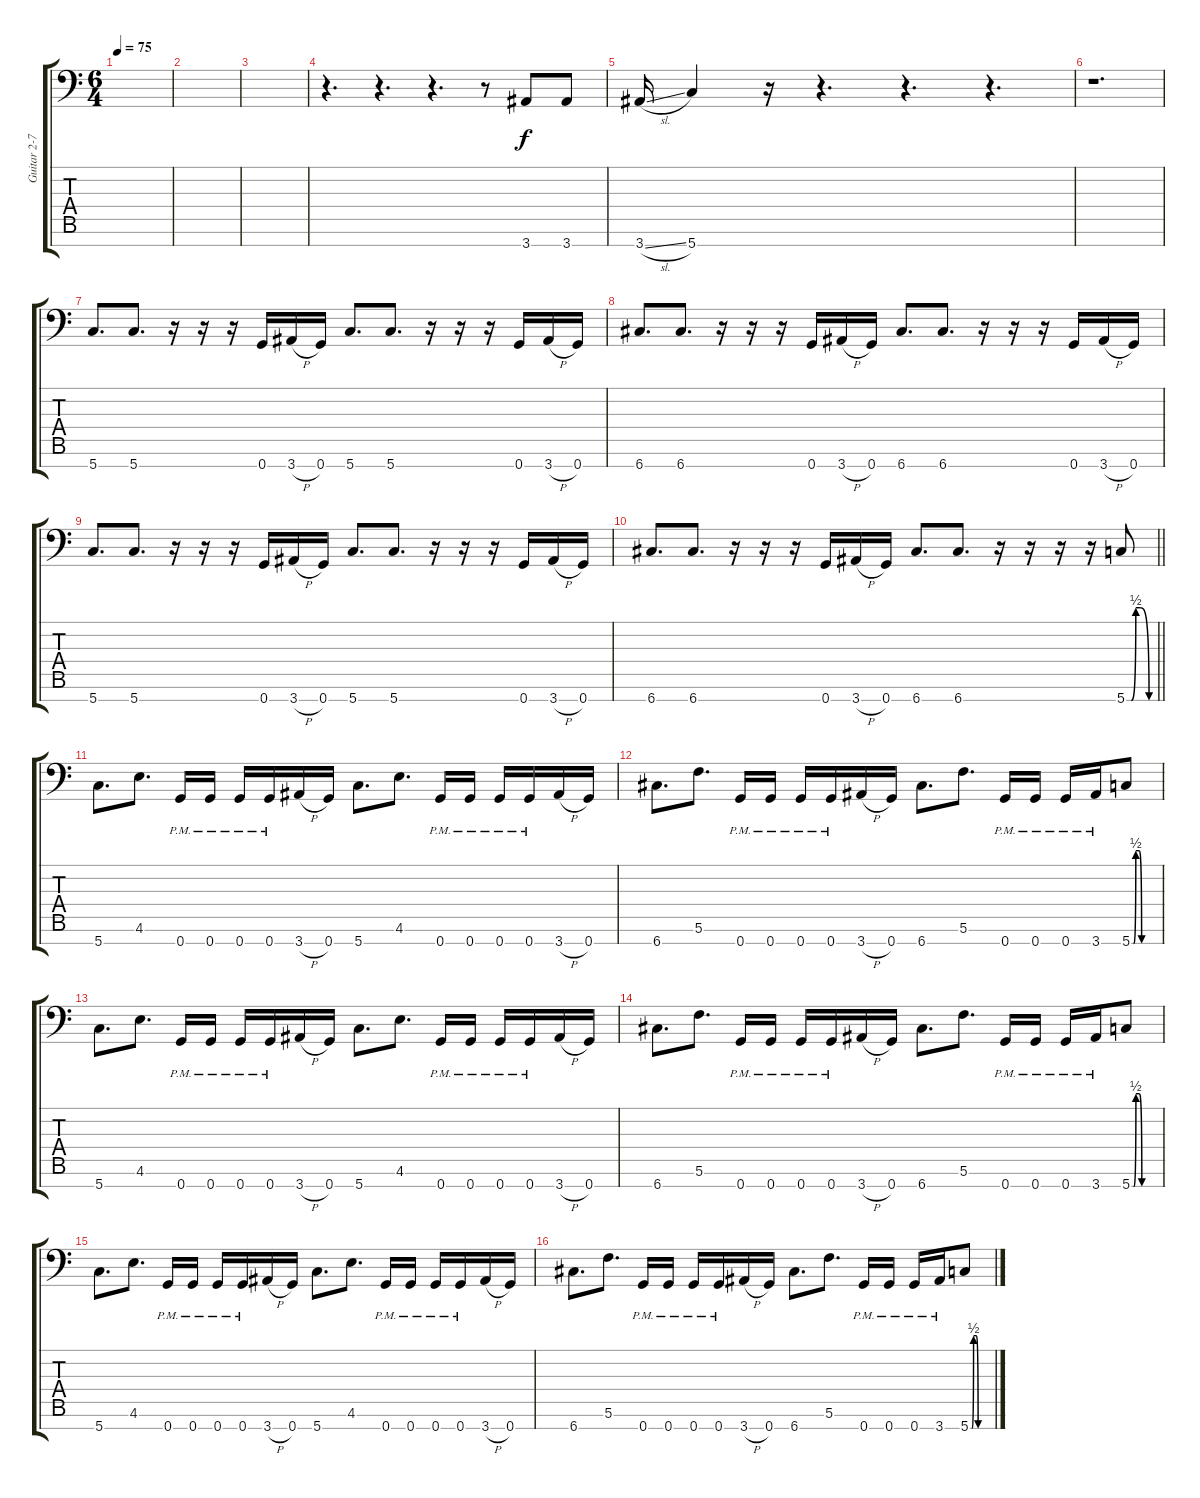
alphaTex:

\track ("Guitar 2-7string" "Guitar 2-7") {instrument distortionguitar}
\staff {score tabs}
\tuning (E4 C4 G3 C3 G2 C2 G1) {hide}
\ts (6 4)
\tempo 75
\clef f4
\ks c
|
|
|
r.4{d} r.4{d} r.4{d} r.8 3.7.8 3.7.8 |
3.7{sl}.16 5.7.4 r.16 r.4{d} r.4{d} r.4{d} |
r.1{d} |
5.7.8{d} 5.7.8{d} r.16 r.16 r.16 0.7.16 3.7{h}.16 0.7.16 5.7.8{d} 5.7.8{d} r.16 r.16 r.16 0.7.16 3.7{h}.16 0.7.16 |
6.7.8{d} 6.7.8{d} r.16 r.16 r.16 0.7.16 3.7{h}.16 0.7.16 6.7.8{d} 6.7.8{d} r.16 r.16 r.16 0.7.16 3.7{h}.16 0.7.16 |
5.7.8{d} 5.7.8{d} r.16 r.16 r.16 0.7.16 3.7{h}.16 0.7.16 5.7.8{d} 5.7.8{d} r.16 r.16 r.16 0.7.16 3.7{h}.16 0.7.16 |
\barLineRight lightlight
6.7.8{d} 6.7.8{d} r.16 r.16 r.16 0.7.16 3.7{h}.16 0.7.16 6.7.8{d} 6.7.8{d} r.16 r.16 r.16 r.16 5.7{be (custom 0 0 10 0 20 2 30 2 49 0 60 0)}.8 |
5.7.8{d} 4.6.8{d} 0.7{pm}.16 0.7{pm}.16 0.7{pm}.16 0.7{pm}.16 3.7{h}.16 0.7.16 5.7.8{d} 4.6.8{d} 0.7{pm}.16 0.7{pm}.16 0.7{pm}.16 0.7{pm}.16 3.7{h}.16 0.7.16 |
6.7.8{d} 5.6.8{d} 0.7{pm}.16 0.7{pm}.16 0.7{pm}.16 0.7{pm}.16 3.7{h}.16 0.7.16 6.7.8{d} 5.6.8{d} 0.7{pm}.16 0.7{pm}.16 0.7{pm}.16 3.7{pm}.16 5.7{be (custom 0 0 4 0 9 2 16 2 22 0 60 0)}.8 |
5.7.8{d} 4.6.8{d} 0.7{pm}.16 0.7{pm}.16 0.7{pm}.16 0.7{pm}.16 3.7{h}.16 0.7.16 5.7.8{d} 4.6.8{d} 0.7{pm}.16 0.7{pm}.16 0.7{pm}.16 0.7{pm}.16 3.7{h}.16 0.7.16 |
6.7.8{d} 5.6.8{d} 0.7{pm}.16 0.7{pm}.16 0.7{pm}.16 0.7{pm}.16 3.7{h}.16 0.7.16 6.7.8{d} 5.6.8{d} 0.7{pm}.16 0.7{pm}.16 0.7{pm}.16 3.7{pm}.16 5.7{be (custom 0 0 4 0 9 2 16 2 22 0 60 0)}.8 |
5.7.8{d} 4.6.8{d} 0.7{pm}.16 0.7{pm}.16 0.7{pm}.16 0.7{pm}.16 3.7{h}.16 0.7.16 5.7.8{d} 4.6.8{d} 0.7{pm}.16 0.7{pm}.16 0.7{pm}.16 0.7{pm}.16 3.7{h}.16 0.7.16 |
6.7.8{d} 5.6.8{d} 0.7{pm}.16 0.7{pm}.16 0.7{pm}.16 0.7{pm}.16 3.7{h}.16 0.7.16 6.7.8{d} 5.6.8{d} 0.7{pm}.16 0.7{pm}.16 0.7{pm}.16 3.7{pm}.16 5.7{be (custom 0 0 4 0 9 2 16 2 22 0 60 0)}.8
